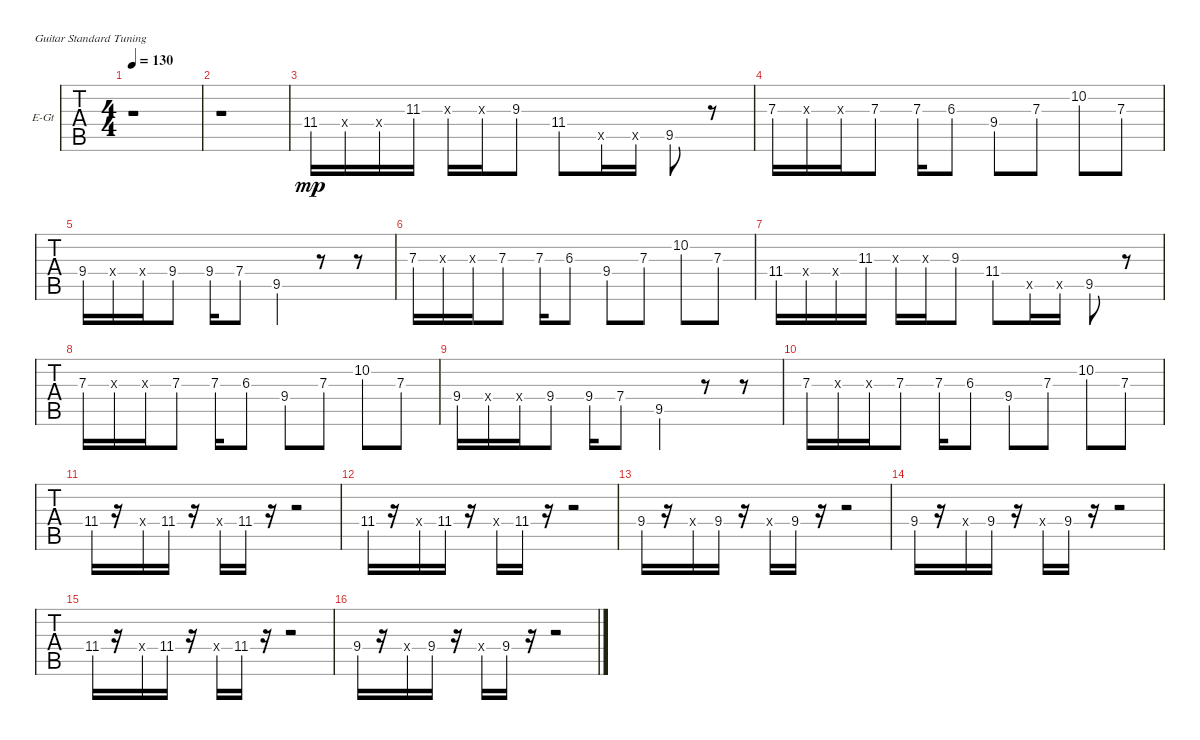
\bracketExtendMode groupsimilarinstruments
\firstSystemTrackNameOrientation horizontal
\otherSystemsTrackNameOrientation horizontal
\track ("LEAD GUITAR" "E-Gt") {instrument electricguitarjazz}
\staff {tabs}
\tuning (E4 B3 G3 D3 A2 E2)
\ts (4 4)
\beaming (8 2 2 2 2)
\tempo 130
\clef g2
\ks f#minor
r.1{dy mp instrument electricguitarjazz} |
r.1 |
11.4.16 0.4{x}.16 0.4{x}.16 11.3.16 11.3{x}.16 11.3{x}.16 9.3.8 11.4.8 9.5{x}.16 9.5{x}.16 9.5.8 r.8 |
7.3.16 7.3{x}.16 7.3{x}.16 7.3.8 7.3.16 6.3.8 9.4.8 7.3.8 10.2.8 7.3.8 |
9.4.16 9.4{x}.16 9.4{x}.16 9.4.8 9.4.16 7.4.8 9.5.4 r.8 r.8 |
7.3.16 7.3{x}.16 7.3{x}.16 7.3.8 7.3.16 6.3.8 9.4.8 7.3.8 10.2.8 7.3.8 |
11.4.16 0.4{x}.16 0.4{x}.16 11.3.16 11.3{x}.16 11.3{x}.16 9.3.8 11.4.8 9.5{x}.16 9.5{x}.16 9.5.8 r.8 |
7.3.16 7.3{x}.16 7.3{x}.16 7.3.8 7.3.16 6.3.8 9.4.8 7.3.8 10.2.8 7.3.8 |
9.4.16 9.4{x}.16 9.4{x}.16 9.4.8 9.4.16 7.4.8 9.5.4 r.8 r.8 |
7.3.16 7.3{x}.16 7.3{x}.16 7.3.8 7.3.16 6.3.8 9.4.8 7.3.8 10.2.8 7.3.8 |
11.4.16 r.16 11.4{x}.16 11.4.16 r.16 11.4{x}.16 11.4.16 r.16 r.2 |
11.4.16 r.16 11.4{x}.16 11.4.16 r.16 11.4{x}.16 11.4.16 r.16 r.2 |
9.4.16 r.16 9.4{x}.16 9.4.16 r.16 9.4{x}.16 9.4.16 r.16 r.2 |
9.4.16 r.16 9.4{x}.16 9.4.16 r.16 9.4{x}.16 9.4.16 r.16 r.2 |
11.4.16 r.16 11.4{x}.16 11.4.16 r.16 11.4{x}.16 11.4.16 r.16 r.2 |
9.4.16 r.16 9.4{x}.16 9.4.16 r.16 9.4{x}.16 9.4.16 r.16 r.2
